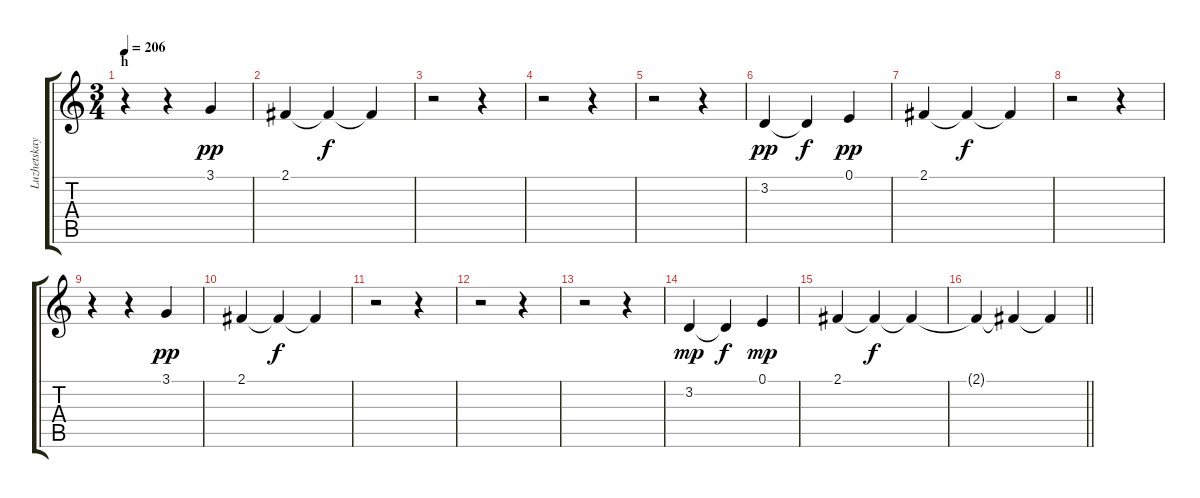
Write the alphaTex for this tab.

\track ("Luzhetskaya A" "Luzhetskay") {instrument flute}
\staff {score tabs}
\tuning (E4 B3 G3 D3 A2 E2) {hide}
\ts (3 4)
\section ("" "h")
\tempo 206
\clef g2
\ks c
r.4{dy f} r.4 3.1.4{dy pp} |
2.1.4 2.1{t}.4{dy f} 2.1{t}.4 |
r.2 r.4 |
r.2 r.4 |
r.2 r.4 |
3.2.4{dy pp} 3.2{t}.4{dy f} 0.1.4{dy pp} |
2.1.4 2.1{t}.4{dy f} 2.1{t}.4 |
r.2 r.4 |
r.4 r.4 3.1.4{dy pp} |
2.1.4 2.1{t}.4{dy f} 2.1{t}.4 |
r.2 r.4 |
r.2 r.4 |
r.2 r.4 |
3.2.4{dy mp} 3.2{t}.4{dy f} 0.1.4{dy mp} |
2.1.4 2.1{t}.4{dy f} 2.1{t}.4 |
\barLineRight lightlight
2.1{t}.4 2.1{t}.4 2.1{t}.4
